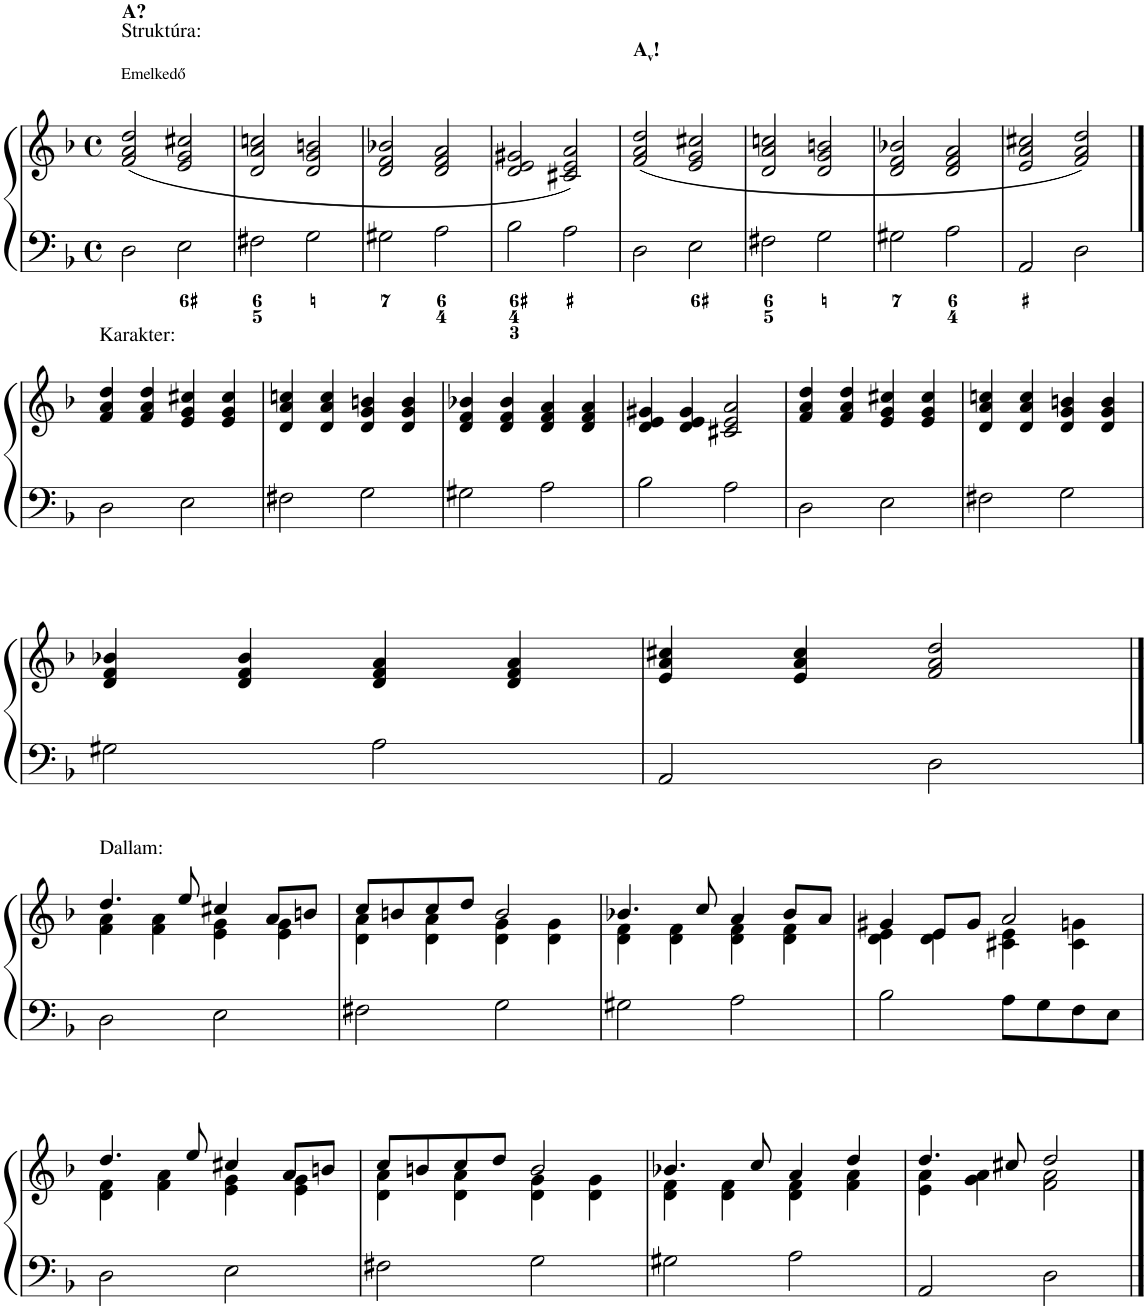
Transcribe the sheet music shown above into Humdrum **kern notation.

**kern	**kern
*part1	*part1
*staff2	*staff1
*I"Piano	*
*I'Pno	*
*clefF4	*clefG2
*k[b-]	*k[b-]
*M4/4	*M4/4
*met(c)	*met(c)
=1	=1
!	!LO:TX:a:t=Emelkedő
!	!LO:TX:a:t=Struktúra&colon;
!	!LO:TX:a:B:t=A?
2D\	(2f/ 2a/ 2dd/
2E\	2e/ 2g/ 2cc#X/
=2	=2
2F#X\	2d/ 2a/ 2ccn/
2G\	2d/ 2g/ 2bn/
=3	=3
2G#X\	2d/ 2f/ 2b-X/
2A\	2d/ 2f/ 2a/
=4	=4
2B-\	2d/ 2e/ 2g#X/
2A\	2c#X/ 2e/ 2a/)
=5	=5
!	!LO:TX:a:B:t=A
!	!LO:TX:a:t=v
!	!LO:TX:a:t=!
2D\	(2f/ 2a/ 2dd/
2E\	2e/ 2g/ 2cc#X/
=6	=6
2F#X\	2d/ 2a/ 2ccn/
2G\	2d/ 2g/ 2bn/
=7	=7
2G#X\	2d/ 2f/ 2b-X/
2A\	2d/ 2f/ 2a/
=8	=8
2AA/	2e/ 2a/ 2cc#X/
2D\	2f/ 2a/ 2dd/)
!!LO:LB:g=z
==1	==1
!	!LO:TX:a:t=Karakter&colon;
2D\	4f/ 4a/ 4dd/
.	4f/ 4a/ 4dd/
2E\	4e/ 4g/ 4cc#X/
.	4e/ 4g/ 4cc#/
=2	=2
2F#X\	4d/ 4a/ 4ccn/
.	4d/ 4a/ 4cc/
2G\	4d/ 4g/ 4bn/
.	4d/ 4g/ 4b/
=3	=3
2G#X\	4d/ 4f/ 4b-X/
.	4d/ 4f/ 4b-/
2A\	4d/ 4f/ 4a/
.	4d/ 4f/ 4a/
=4	=4
2B-\	4d/ 4e/ 4g#X/
.	4d/ 4e/ 4g#/
2A\	2c#X/ 2e/ 2a/
=5	=5
2D\	4f/ 4a/ 4dd/
.	4f/ 4a/ 4dd/
2E\	4e/ 4g/ 4cc#X/
.	4e/ 4g/ 4cc#/
=6	=6
2F#X\	4d/ 4a/ 4ccn/
.	4d/ 4a/ 4cc/
2G\	4d/ 4g/ 4bn/
.	4d/ 4g/ 4b/
!!LO:LB:g=z
=7	=7
2G#X\	4d/ 4f/ 4b-X/
.	4d/ 4f/ 4b-/
2A\	4d/ 4f/ 4a/
.	4d/ 4f/ 4a/
=8	=8
2AA/	4e/ 4a/ 4cc#X/
.	4e/ 4a/ 4cc#/
2D\	2f/ 2a/ 2dd/
!!LO:LB:g=z
==1	==1
*	*^
!	!LO:TX:a:t=Dallam&colon;	!
2D\	4.dd/	4f\ 4a\
.	.	4f\ 4a\
.	8ee/	.
2E\	4cc#X/	4e\ 4g\
.	8a/L	4e\ 4g\
.	8bn/J	.
=2	=2	=2
2F#X\	8cc/L	4d\ 4a\
.	8bn/	.
.	8cc/	4d\ 4a\
.	8dd/J	.
2G\	2b/	4d\ 4g\
.	.	4d\ 4g\
=3	=3	=3
2G#X\	4.b-X/	4d\ 4f\
.	.	4d\ 4f\
.	8cc/	.
2A\	4a/	4d\ 4f\
.	8b-/L	4d\ 4f\
.	8a/J	.
=4	=4	=4
2B-\	4g#X/	4d\ 4e\
.	8e/L	4d\ 4e\
.	8g#/J	.
8A\L	2a/	4c#X\ 4e\
8G\	.	.
8F\	.	4c#\ 4gn\
8E\J	.	.
!!LO:LB:g=z	!!
=5	=5	=5
2D\	4.dd/	4d\ 4f\
.	.	4f\ 4a\
.	8ee/	.
2E\	4cc#X/	4e\ 4g\
.	8a/L	4e\ 4g\
.	8bn/J	.
=6	=6	=6
2F#X\	8cc/L	4d\ 4a\
.	8bn/	.
.	8cc/	4d\ 4a\
.	8dd/J	.
2G\	2b/	4d\ 4g\
.	.	4d\ 4g\
=7	=7	=7
2G#X\	4.b-X/	4d\ 4f\
.	.	4d\ 4f\
.	8cc/	.
2A\	4a/	4d\ 4f\
.	4dd/	4f\ 4a\
=8	=8	=8
2AA/	4.dd/	4e\ 4a\
.	.	4g\ 4a\
.	8cc#X/	.
2D\	2dd/	2f\ 2a\
*	*v	*v
==	==
*-	*-
